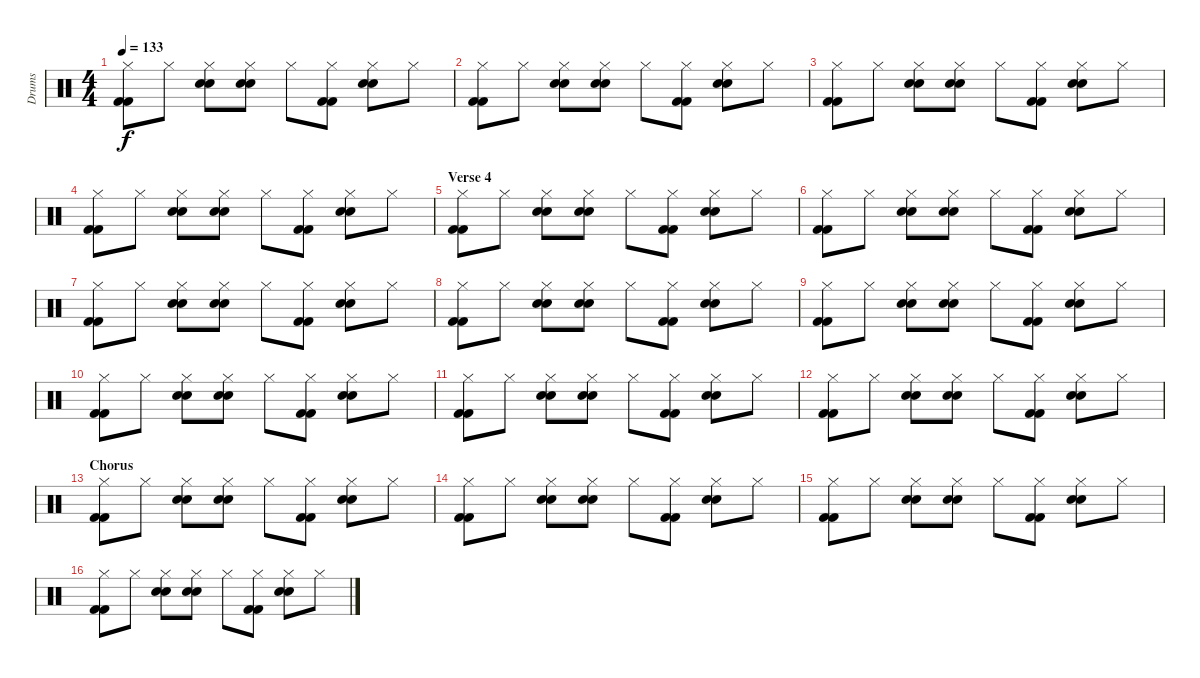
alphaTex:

\track ("Drums" "Drums") {instrument percussion}
\staff {score}
\articulation defaults
\ts (4 4)
\tempo 133
\clef neutral
\ks c
("Kick (hit) 2" "Kick (hit) 2" "Hi-Hat (closed)").8{dy f} "Hi-Hat (closed)".8 ("Snare (hit) 2" "Hi-Hat (closed)" "Electric Snare (hit)").8 ("Snare (hit) 2" "Hi-Hat (closed)" "Electric Snare (hit)").8 "Hi-Hat (closed)".8 ("Kick (hit) 2" "Kick (hit) 2" "Hi-Hat (closed)").8 ("Snare (hit) 2" "Hi-Hat (closed)" "Electric Snare (hit)").8 "Hi-Hat (closed)".8 |
("Kick (hit) 2" "Kick (hit) 2" "Hi-Hat (closed)").8 "Hi-Hat (closed)".8 ("Snare (hit) 2" "Hi-Hat (closed)" "Electric Snare (hit)").8 ("Snare (hit) 2" "Hi-Hat (closed)" "Electric Snare (hit)").8 "Hi-Hat (closed)".8 ("Kick (hit) 2" "Kick (hit) 2" "Hi-Hat (closed)").8 ("Snare (hit) 2" "Hi-Hat (closed)" "Electric Snare (hit)").8 "Hi-Hat (closed)".8 |
("Kick (hit) 2" "Kick (hit) 2" "Hi-Hat (closed)").8 "Hi-Hat (closed)".8 ("Snare (hit) 2" "Hi-Hat (closed)" "Electric Snare (hit)").8 ("Snare (hit) 2" "Hi-Hat (closed)" "Electric Snare (hit)").8 "Hi-Hat (closed)".8 ("Kick (hit) 2" "Kick (hit) 2" "Hi-Hat (closed)").8 ("Snare (hit) 2" "Hi-Hat (closed)" "Electric Snare (hit)").8 "Hi-Hat (closed)".8 |
("Kick (hit) 2" "Kick (hit) 2" "Hi-Hat (closed)").8 "Hi-Hat (closed)".8 ("Snare (hit) 2" "Hi-Hat (closed)" "Electric Snare (hit)").8 ("Snare (hit) 2" "Hi-Hat (closed)" "Electric Snare (hit)").8 "Hi-Hat (closed)".8 ("Kick (hit) 2" "Kick (hit) 2" "Hi-Hat (closed)").8 ("Snare (hit) 2" "Hi-Hat (closed)" "Electric Snare (hit)").8 "Hi-Hat (closed)".8 |
\section ("" "Verse 4")
("Kick (hit) 2" "Kick (hit) 2" "Hi-Hat (closed)").8 "Hi-Hat (closed)".8 ("Snare (hit) 2" "Hi-Hat (closed)" "Electric Snare (hit)").8 ("Snare (hit) 2" "Hi-Hat (closed)" "Electric Snare (hit)").8 "Hi-Hat (closed)".8 ("Kick (hit) 2" "Kick (hit) 2" "Hi-Hat (closed)").8 ("Snare (hit) 2" "Hi-Hat (closed)" "Electric Snare (hit)").8 "Hi-Hat (closed)".8 |
("Kick (hit) 2" "Kick (hit) 2" "Hi-Hat (closed)").8 "Hi-Hat (closed)".8 ("Snare (hit) 2" "Hi-Hat (closed)" "Electric Snare (hit)").8 ("Snare (hit) 2" "Hi-Hat (closed)" "Electric Snare (hit)").8 "Hi-Hat (closed)".8 ("Kick (hit) 2" "Kick (hit) 2" "Hi-Hat (closed)").8 ("Snare (hit) 2" "Hi-Hat (closed)" "Electric Snare (hit)").8 "Hi-Hat (closed)".8 |
("Kick (hit) 2" "Kick (hit) 2" "Hi-Hat (closed)").8 "Hi-Hat (closed)".8 ("Snare (hit) 2" "Hi-Hat (closed)" "Electric Snare (hit)").8 ("Snare (hit) 2" "Hi-Hat (closed)" "Electric Snare (hit)").8 "Hi-Hat (closed)".8 ("Kick (hit) 2" "Kick (hit) 2" "Hi-Hat (closed)").8 ("Snare (hit) 2" "Hi-Hat (closed)" "Electric Snare (hit)").8 "Hi-Hat (closed)".8 |
("Kick (hit) 2" "Kick (hit) 2" "Hi-Hat (closed)").8 "Hi-Hat (closed)".8 ("Snare (hit) 2" "Hi-Hat (closed)" "Electric Snare (hit)").8 ("Snare (hit) 2" "Hi-Hat (closed)" "Electric Snare (hit)").8 "Hi-Hat (closed)".8 ("Kick (hit) 2" "Kick (hit) 2" "Hi-Hat (closed)").8 ("Snare (hit) 2" "Hi-Hat (closed)" "Electric Snare (hit)").8 "Hi-Hat (closed)".8 |
("Kick (hit) 2" "Kick (hit) 2" "Hi-Hat (closed)").8 "Hi-Hat (closed)".8 ("Snare (hit) 2" "Hi-Hat (closed)" "Electric Snare (hit)").8 ("Snare (hit) 2" "Hi-Hat (closed)" "Electric Snare (hit)").8 "Hi-Hat (closed)".8 ("Kick (hit) 2" "Kick (hit) 2" "Hi-Hat (closed)").8 ("Snare (hit) 2" "Hi-Hat (closed)" "Electric Snare (hit)").8 "Hi-Hat (closed)".8 |
("Kick (hit) 2" "Kick (hit) 2" "Hi-Hat (closed)").8 "Hi-Hat (closed)".8 ("Snare (hit) 2" "Hi-Hat (closed)" "Electric Snare (hit)").8 ("Snare (hit) 2" "Hi-Hat (closed)" "Electric Snare (hit)").8 "Hi-Hat (closed)".8 ("Kick (hit) 2" "Kick (hit) 2" "Hi-Hat (closed)").8 ("Snare (hit) 2" "Hi-Hat (closed)" "Electric Snare (hit)").8 "Hi-Hat (closed)".8 |
("Kick (hit) 2" "Kick (hit) 2" "Hi-Hat (closed)").8 "Hi-Hat (closed)".8 ("Snare (hit) 2" "Hi-Hat (closed)" "Electric Snare (hit)").8 ("Snare (hit) 2" "Hi-Hat (closed)" "Electric Snare (hit)").8 "Hi-Hat (closed)".8 ("Kick (hit) 2" "Kick (hit) 2" "Hi-Hat (closed)").8 ("Snare (hit) 2" "Hi-Hat (closed)" "Electric Snare (hit)").8 "Hi-Hat (closed)".8 |
("Kick (hit) 2" "Kick (hit) 2" "Hi-Hat (closed)").8 "Hi-Hat (closed)".8 ("Snare (hit) 2" "Hi-Hat (closed)" "Electric Snare (hit)").8 ("Snare (hit) 2" "Hi-Hat (closed)" "Electric Snare (hit)").8 "Hi-Hat (closed)".8 ("Kick (hit) 2" "Kick (hit) 2" "Hi-Hat (closed)").8 ("Snare (hit) 2" "Hi-Hat (closed)" "Electric Snare (hit)").8 "Hi-Hat (closed)".8 |
\section ("" "Chorus")
("Kick (hit) 2" "Kick (hit) 2" "Hi-Hat (closed)").8 "Hi-Hat (closed)".8 ("Snare (hit) 2" "Hi-Hat (closed)" "Electric Snare (hit)").8 ("Snare (hit) 2" "Hi-Hat (closed)" "Electric Snare (hit)").8 "Hi-Hat (closed)".8 ("Kick (hit) 2" "Kick (hit) 2" "Hi-Hat (closed)").8 ("Snare (hit) 2" "Hi-Hat (closed)" "Electric Snare (hit)").8 "Hi-Hat (closed)".8 |
("Kick (hit) 2" "Kick (hit) 2" "Hi-Hat (closed)").8 "Hi-Hat (closed)".8 ("Snare (hit) 2" "Hi-Hat (closed)" "Electric Snare (hit)").8 ("Snare (hit) 2" "Hi-Hat (closed)" "Electric Snare (hit)").8 "Hi-Hat (closed)".8 ("Kick (hit) 2" "Kick (hit) 2" "Hi-Hat (closed)").8 ("Snare (hit) 2" "Hi-Hat (closed)" "Electric Snare (hit)").8 "Hi-Hat (closed)".8 |
("Kick (hit) 2" "Kick (hit) 2" "Hi-Hat (closed)").8 "Hi-Hat (closed)".8 ("Snare (hit) 2" "Hi-Hat (closed)" "Electric Snare (hit)").8 ("Snare (hit) 2" "Hi-Hat (closed)" "Electric Snare (hit)").8 "Hi-Hat (closed)".8 ("Kick (hit) 2" "Kick (hit) 2" "Hi-Hat (closed)").8 ("Snare (hit) 2" "Hi-Hat (closed)" "Electric Snare (hit)").8 "Hi-Hat (closed)".8 |
("Kick (hit) 2" "Kick (hit) 2" "Hi-Hat (closed)").8 "Hi-Hat (closed)".8 ("Snare (hit) 2" "Hi-Hat (closed)" "Electric Snare (hit)").8 ("Snare (hit) 2" "Hi-Hat (closed)" "Electric Snare (hit)").8 "Hi-Hat (closed)".8 ("Kick (hit) 2" "Kick (hit) 2" "Hi-Hat (closed)").8 ("Snare (hit) 2" "Hi-Hat (closed)" "Electric Snare (hit)").8 "Hi-Hat (closed)".8
